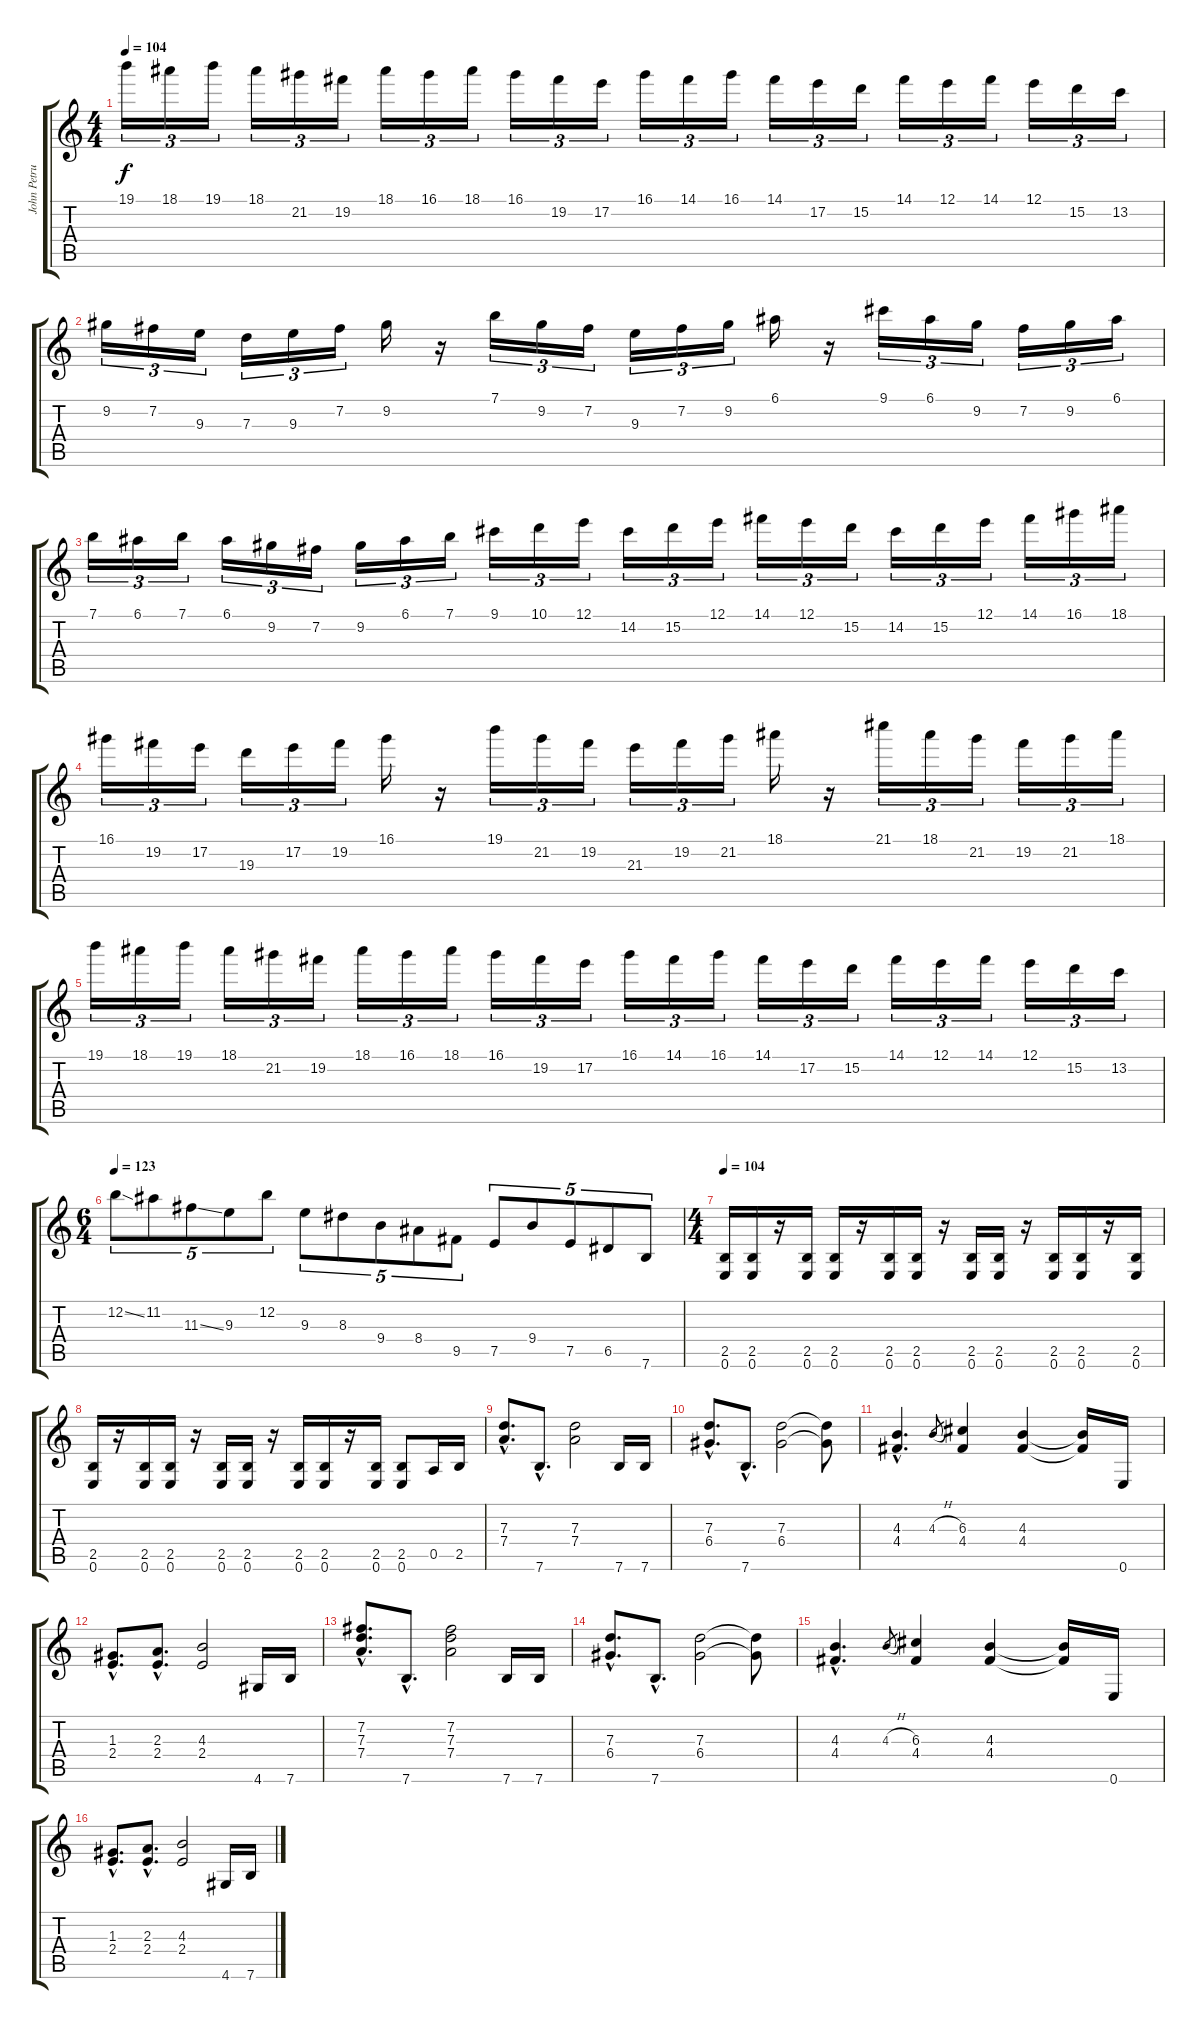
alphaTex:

\track ("John Petrucci (for continous playing)" "John Petru") {instrument distortionguitar}
\staff {score tabs}
\tuning (E4 B3 G3 D3 A2 E2) {hide}
\ts (4 4)
\tempo 104
\clef g2
\ks c
19.1.16{tu (3 2) dy f} 18.1.16{tu (3 2)} 19.1.16{tu (3 2)} 18.1.16{tu (3 2)} 21.2.16{tu (3 2)} 19.2.16{tu (3 2)} 18.1.16{tu (3 2)} 16.1.16{tu (3 2)} 18.1.16{tu (3 2)} 16.1.16{tu (3 2)} 19.2.16{tu (3 2)} 17.2.16{tu (3 2)} 16.1.16{tu (3 2)} 14.1.16{tu (3 2)} 16.1.16{tu (3 2)} 14.1.16{tu (3 2)} 17.2.16{tu (3 2)} 15.2.16{tu (3 2)} 14.1.16{tu (3 2)} 12.1.16{tu (3 2)} 14.1.16{tu (3 2)} 12.1.16{tu (3 2)} 15.2.16{tu (3 2)} 13.2.16{tu (3 2)} |
9.2.16{tu (3 2)} 7.2.16{tu (3 2)} 9.3.16{tu (3 2)} 7.3.16{tu (3 2)} 9.3.16{tu (3 2)} 7.2.16{tu (3 2)} 9.2.16 r.16 7.1.16{tu (3 2)} 9.2.16{tu (3 2)} 7.2.16{tu (3 2)} 9.3.16{tu (3 2)} 7.2.16{tu (3 2)} 9.2.16{tu (3 2)} 6.1.16 r.16 9.1.16{tu (3 2)} 6.1.16{tu (3 2)} 9.2.16{tu (3 2)} 7.2.16{tu (3 2)} 9.2.16{tu (3 2)} 6.1.16{tu (3 2)} |
7.1.16{tu (3 2)} 6.1.16{tu (3 2)} 7.1.16{tu (3 2)} 6.1.16{tu (3 2)} 9.2.16{tu (3 2)} 7.2.16{tu (3 2)} 9.2.16{tu (3 2)} 6.1.16{tu (3 2)} 7.1.16{tu (3 2)} 9.1.16{tu (3 2)} 10.1.16{tu (3 2)} 12.1.16{tu (3 2)} 14.2.16{tu (3 2)} 15.2.16{tu (3 2)} 12.1.16{tu (3 2)} 14.1.16{tu (3 2)} 12.1.16{tu (3 2)} 15.2.16{tu (3 2)} 14.2.16{tu (3 2)} 15.2.16{tu (3 2)} 12.1.16{tu (3 2)} 14.1.16{tu (3 2)} 16.1.16{tu (3 2)} 18.1.16{tu (3 2)} |
16.1.16{tu (3 2)} 19.2.16{tu (3 2)} 17.2.16{tu (3 2)} 19.3.16{tu (3 2)} 17.2.16{tu (3 2)} 19.2.16{tu (3 2)} 16.1.16 r.16 19.1.16{tu (3 2)} 21.2.16{tu (3 2)} 19.2.16{tu (3 2)} 21.3.16{tu (3 2)} 19.2.16{tu (3 2)} 21.2.16{tu (3 2)} 18.1.16 r.16 21.1.16{tu (3 2)} 18.1.16{tu (3 2)} 21.2.16{tu (3 2)} 19.2.16{tu (3 2)} 21.2.16{tu (3 2)} 18.1.16{tu (3 2)} |
19.1.16{tu (3 2)} 18.1.16{tu (3 2)} 19.1.16{tu (3 2)} 18.1.16{tu (3 2)} 21.2.16{tu (3 2)} 19.2.16{tu (3 2)} 18.1.16{tu (3 2)} 16.1.16{tu (3 2)} 18.1.16{tu (3 2)} 16.1.16{tu (3 2)} 19.2.16{tu (3 2)} 17.2.16{tu (3 2)} 16.1.16{tu (3 2)} 14.1.16{tu (3 2)} 16.1.16{tu (3 2)} 14.1.16{tu (3 2)} 17.2.16{tu (3 2)} 15.2.16{tu (3 2)} 14.1.16{tu (3 2)} 12.1.16{tu (3 2)} 14.1.16{tu (3 2)} 12.1.16{tu (3 2)} 15.2.16{tu (3 2)} 13.2.16{tu (3 2)} |
\ts (6 4)
\tempo 123
12.2{ss}.8{tu (5 4)} 11.2.8{tu (5 4)} 11.3{ss}.8{tu (5 4)} 9.3.8{tu (5 4)} 12.2.8{tu (5 4)} 9.3.8{tu (5 4)} 8.3.8{tu (5 4)} 9.4.8{tu (5 4)} 8.4.8{tu (5 4)} 9.5.8{tu (5 4)} 7.5.8{tu (5 4)} 9.4.8{tu (5 4)} 7.5.8{tu (5 4)} 6.5.8{tu (5 4)} 7.6.8{tu (5 4)} |
\ts (4 4)
\tempo 104
(2.5 0.6).16 (2.5 0.6).16 r.16 (2.5 0.6).16 (2.5 0.6).16 r.16 (2.5 0.6).16 (2.5 0.6).16 r.16 (2.5 0.6).16 (2.5 0.6).16 r.16 (2.5 0.6).16 (2.5 0.6).16 r.16 (2.5 0.6).16 |
(2.5 0.6).16 r.16 (2.5 0.6).16 (2.5 0.6).16 r.16 (2.5 0.6).16 (2.5 0.6).16 r.16 (2.5 0.6).16 (2.5 0.6).16 r.16 (2.5 0.6).16 (2.5 0.6).8 0.5.16 2.5.16 |
(7.3{hac} 7.4{hac}).8{d} 7.6{hac}.8{d} (7.3 7.4).2 7.6.16 7.6.16 |
(7.3{hac} 6.4{hac}).8{d} 7.6{hac}.8{d} (7.3 6.4).2 (7.3{t} 6.4{t}).8 |
(4.3{hac} 4.4{hac}).4{d} 4.3{h}.8{gr} (6.3 4.4).4 (4.3 4.4).4 (4.3{t} 4.4{t}).16 0.6.16 |
(1.3{hac} 2.4{hac}).8{d} (2.3{hac} 2.4{hac}).8{d} (4.3 2.4).2 4.6.16 7.6.16 |
(7.2{hac} 7.3{hac} 7.4{hac}).8{d} 7.6{hac}.8{d} (7.2 7.3 7.4).2 7.6.16 7.6.16 |
(7.3{hac} 6.4{hac}).8{d} 7.6{hac}.8{d} (7.3 6.4).2 (7.3{t} 6.4{t}).8 |
(4.3{hac} 4.4{hac}).4{d} 4.3{h}.8{gr} (6.3 4.4).4 (4.3 4.4).4 (4.3{t} 4.4{t}).16 0.6.16 |
(1.3{hac} 2.4{hac}).8{d} (2.3{hac} 2.4{hac}).8{d} (4.3 2.4).2 4.6.16 7.6.16
